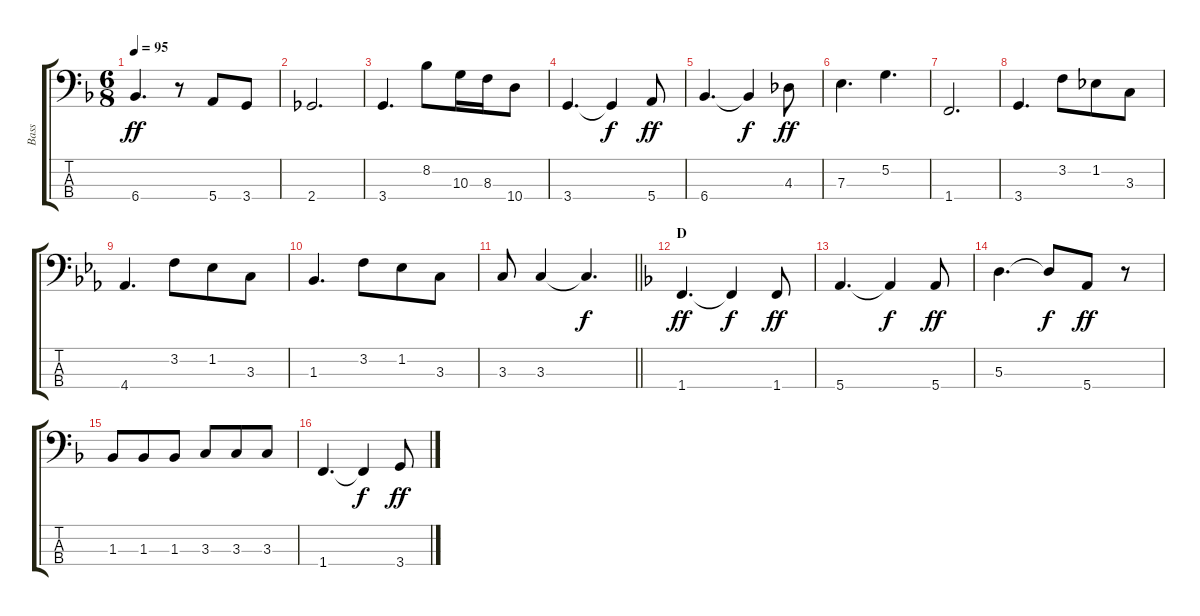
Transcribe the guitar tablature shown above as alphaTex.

\track ("Bass" "Bass") {instrument electricbassfinger}
\staff {score tabs}
\tuning (G2 D2 A1 E1) {hide}
\ts (6 8)
\tempo 95
\clef f4
\ks f
6.4.4{d dy ff} r.8 5.4.8 3.4.8 |
2.4.2{d} |
3.4.4{d} 8.2.8 10.3.16 8.3.16 10.4.8 |
3.4.4{d} 3.4{t}.4{dy f} 5.4.8{dy ff} |
6.4.4{d} 6.4{t}.4{dy f} 4.3.8{dy ff} |
7.3.4{d} 5.2.4{d} |
1.4.2{d} |
3.4.4{d} 3.2.8 1.2.8 3.3.8 |
\ks eb
4.4.4{d} 3.2.8 1.2.8 3.3.8 |
1.3.4{d} 3.2.8 1.2.8 3.3.8 |
\barLineRight lightlight
3.3.8 3.3.4 3.3{t}.4{d dy f} |
\section ("" "D")
\ks f
1.4.4{d dy ff} 1.4{t}.4{dy f} 1.4.8{dy ff} |
5.4.4{d} 5.4{t}.4{dy f} 5.4.8{dy ff} |
5.3.4{d} 5.3{t}.8{dy f} 5.4.8{dy ff} r.8 |
1.3.8 1.3.8 1.3.8 3.3.8 3.3.8 3.3.8 |
1.4.4{d} 1.4{t}.4{dy f} 3.4.8{dy ff}
